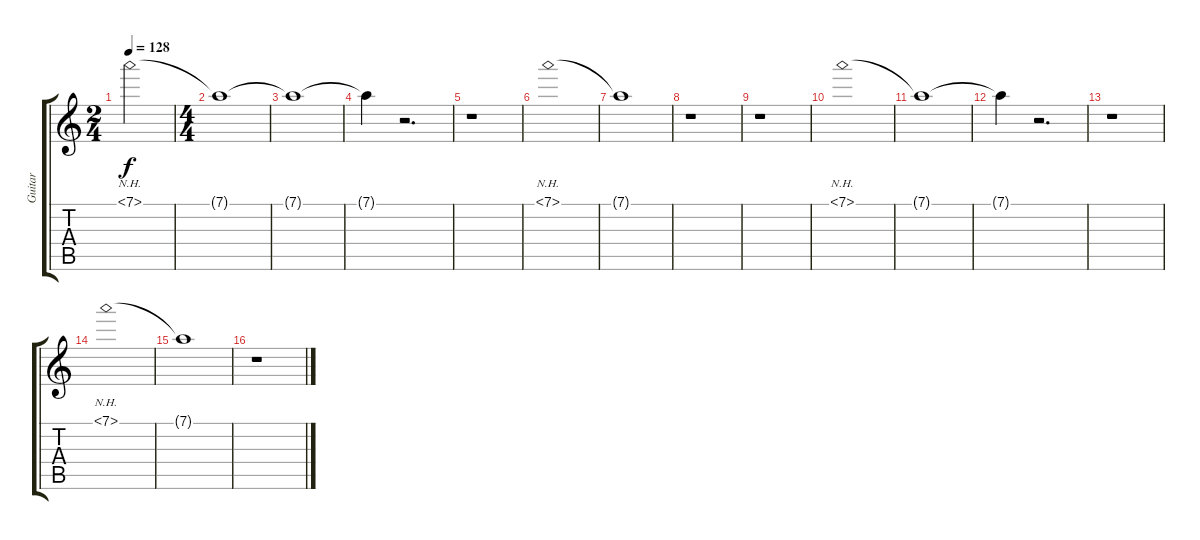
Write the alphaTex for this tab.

\track ("Guitar" "Guitar") {instrument overdrivenguitar}
\staff {score tabs}
\tuning (D4 A3 F3 C3 G2 D2) {hide}
\ts (2 4)
\tempo 128
\clef g2
\ks c
7.1{nh}.2{dy f volume 5 instrument overdrivenguitar} |
\ts (4 4)
7.1{t}.1 |
7.1{t}.1 |
7.1{t}.4 r.2{d} |
r.1 |
7.1{nh}.1{volume 10} |
7.1{t}.1{volume 5} |
r.1 |
r.1 |
7.1{nh}.1{volume 10} |
7.1{t}.1{volume 5} |
7.1{t}.4 r.2{d} |
r.1 |
7.1{nh}.1{volume 10} |
7.1{t}.1{volume 5} |
r.1
